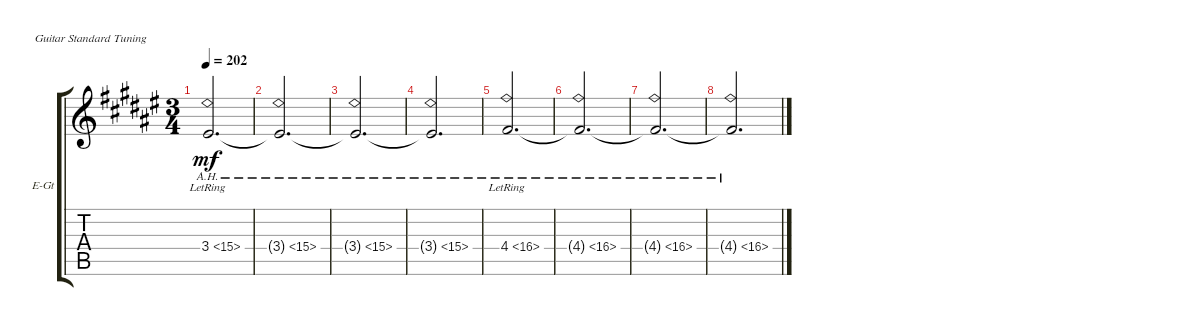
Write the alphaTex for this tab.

\defaultSystemsLayout 4
\bracketExtendMode groupsimilarinstruments
\firstSystemTrackNameOrientation horizontal
\otherSystemsTrackNameOrientation horizontal
\track ("Electric Guitar (Lead)" "E-Gt") {instrument distortionguitar}
\staff {score tabs}
\tuning (E4 B3 G3 D3 A2 E2)
\ts (3 4)
\tempo 202
\clef g2
\ks f#
3.4{ah 12 lr}.2{d dy mf} |
3.4{ah 12 t}.2{d} |
3.4{ah 12 t}.2{d} |
3.4{ah 12 t}.2{d} |
4.4{ah 12 lr}.2{d} |
4.4{ah 12 t}.2{d} |
4.4{ah 12 t}.2{d} |
4.4{ah 12 t}.2{d}
